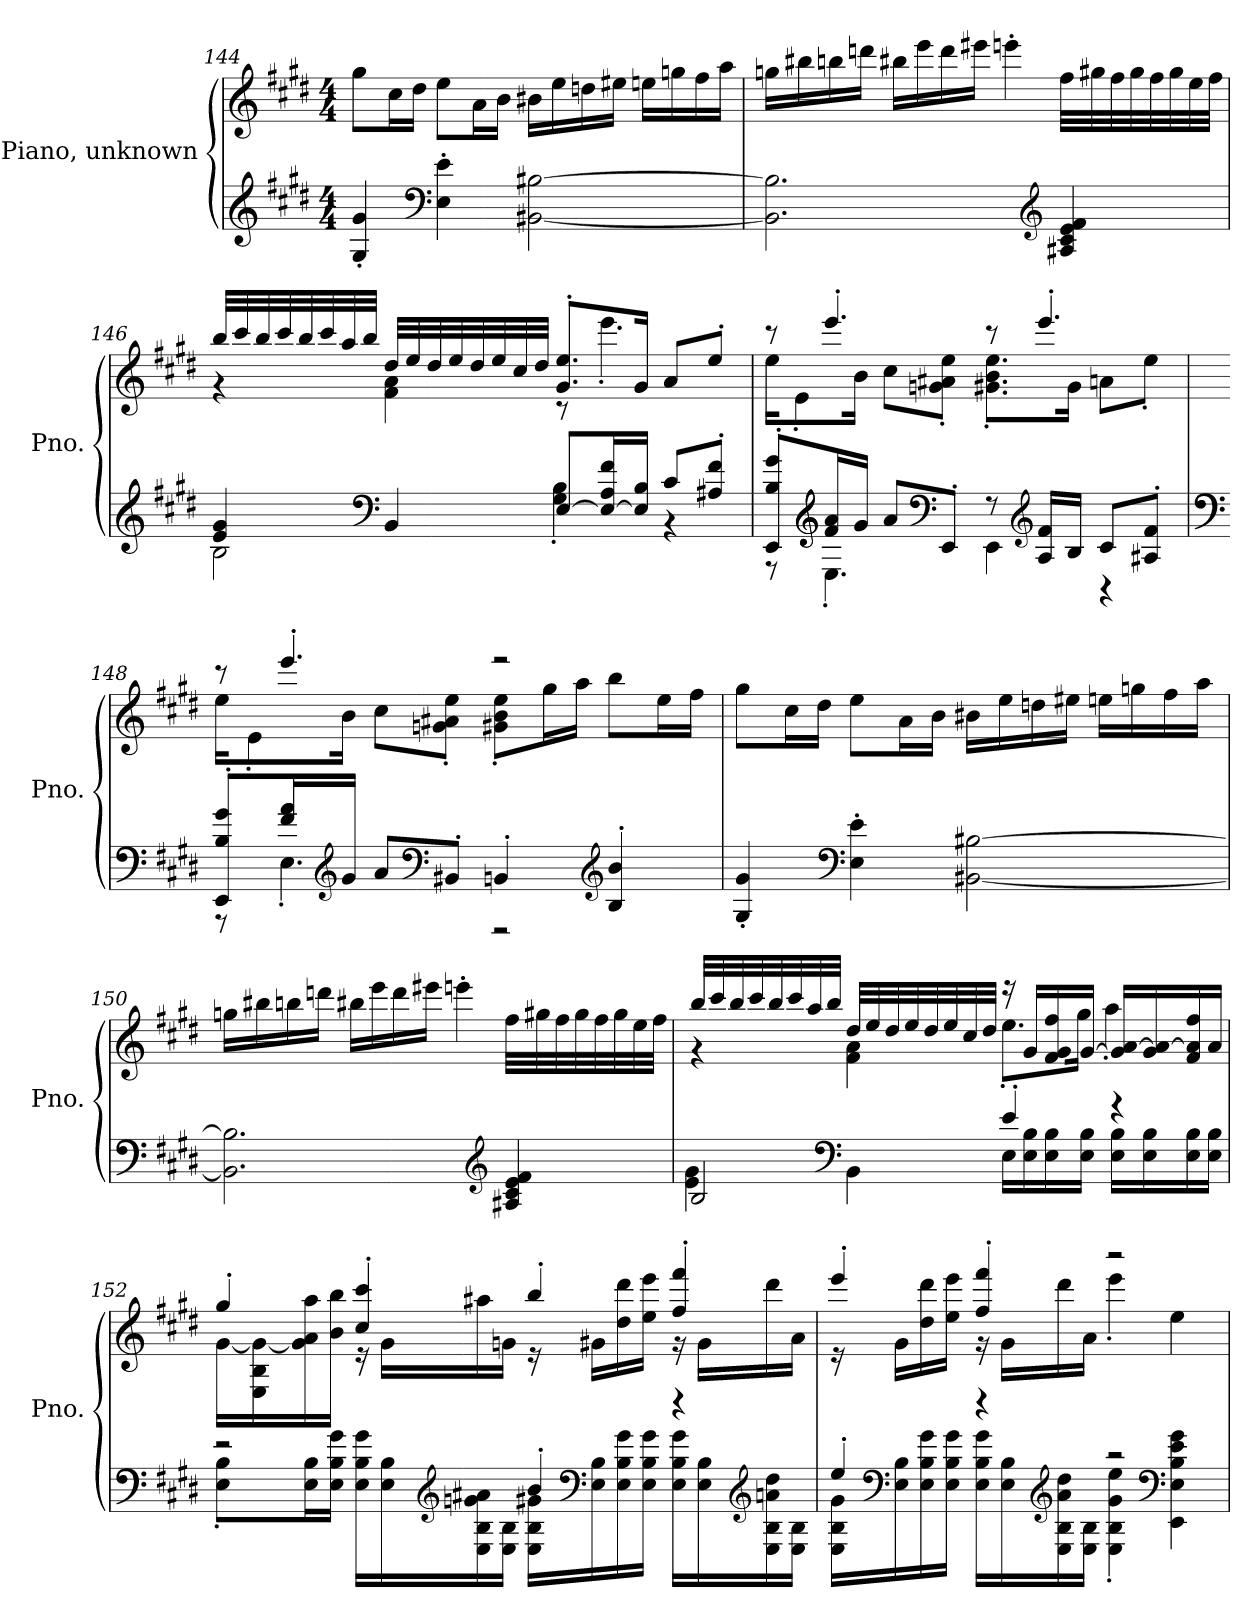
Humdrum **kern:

**kern	**kern
*part1	*part1
*staff2	*staff1
*I"Piano, unknown	*
*I'Pno.	*
!!LO:LB:g=z
*clefG2	*clefG2
*k[f#c#g#d#]	*k[f#c#g#d#]
*M4/4	*M4/4
=144	=144
4G#/' 4g#/'	8gg#\L
.	16cc#\L
.	16dd#\JJ
*clefF4	*
4E\' 4e\'	8ee\L
.	16a\L
.	16b\JJ
[2BB#X\ [2B#X\	16b#X\LL
.	16ee\
.	16ddn\
.	16ee#X\JJ
.	16een\LL
.	16ggn\
.	16ff#\
.	16aa\JJ
=145	=145
2.BB#\] 2.B#\]	16ggn\LL
.	16bb#X\
.	16bbn\
.	16dddn\JJ
.	16bb#X\LL
.	16eee\
.	16ddd\
.	16eee#X\JJ
.	4eeen'\
*clefG2	*
4A#X/ 4c#/ 4e/ 4f#/	32ff#\LLL
.	32gg#X\
.	32ff#\
.	32gg#\
.	32ff#\
.	32gg#\
.	32ee\
.	32ff#\JJJ
!!LO:PB:g=z
=146	=146
*^	*^
4e/ 4g#/	2B\	32bb/LLL	4r
.	.	32ccc#/	.
.	.	32bb/	.
.	.	32ccc#/	.
.	.	32bb/	.
.	.	32ccc#/	.
.	.	32aa/	.
.	.	32bb/JJJ	.
*clefF4	*	*	*
4BB/	.	32dd#/LLL	4f#\ 4a\
.	.	32ee/	.
.	.	32dd#/	.
.	.	32ee/	.
.	.	32dd#/	.
.	.	32ee/	.
.	.	32cc#/	.
.	.	32dd#/JJJ	.
[8E/L	4G#\' 4B\'	8.g#/' 8.ee/'L	8r
16E/_ 16A/ 16f#/L	.	.	4.eee'\
16E/] 16B/JJ	.	16g#/Jk	.
8c#/L	4r	8a/L	.
8A#X/' 8f#/'J	.	8ee'/J	.
!!LO:LB:g=z	!!
=147	=147	=147	=147
8EE/' 8B/' 8g#/'L	8r	8r	16ee\KL
.	.	.	8e'\
*clefG2	*	*	*
16f#/ 16a/L	4.E'\	4.eee'/	.
16g#/JJ	.	.	16b\Jk
8a/L	.	.	8cc#\L
*clefF4	*	*	*
8EE'/J	.	.	8gn\' 8a#X\' 8ee\'J
8r	4EE\	8r	8.g#X\' 8.b\' 8.ee\'L
*clefG2	*	*	*
16A/ 16f#/LL	.	4.eee'/	.
16B/JJ	.	.	16g#\Jk
8c#/L	4r	.	8an\L
8A#X/' 8f#/'J	.	.	8ee'\J
=148	=148	=148	=148
*clefF4	*	*	*
8EE/' 8B/' 8g#/'L	8r	8r	16ee\KL
.	.	.	8e'\
16f#/ 16a/L	4.E'\	4.eee'/	.
*clefG2	*	*	*
16g#/JJ	.	.	16b\Jk
8a/L	.	.	8cc#\L
*clefF4	*	*	*
8BB#X'/J	.	.	8gn\' 8a#X\' 8ee\'J
4BBn'/	2r	2r	8g#X\' 8b\' 8ee\'L
.	.	.	16gg#\L
.	.	.	16aa\JJ
*clefG2	*	*	*
4B/' 4b/'	.	.	8bb\L
.	.	.	16ee\L
.	.	.	16ff#\JJ
*v	*v	*	*
*	*v	*v
!!LO:LB:g=z
=149	=149
4G#/' 4g#/'	8gg#\L
.	16cc#\L
.	16dd#\JJ
*clefF4	*
4E\' 4e\'	8ee\L
.	16a\L
.	16b\JJ
[2BB#X\ [2B#X\	16b#X\LL
.	16ee\
.	16ddn\
.	16ee#X\JJ
.	16een\LL
.	16ggn\
.	16ff#\
.	16aa\JJ
=150	=150
2.BB#\] 2.B#\]	16ggn\LL
.	16bb#X\
.	16bbn\
.	16dddn\JJ
.	16bb#X\LL
.	16eee\
.	16ddd\
.	16eee#X\JJ
.	4eeen'\
*clefG2	*
4A#X/ 4c#/ 4e/ 4f#/	32ff#\LLL
.	32gg#X\
.	32ff#\
.	32gg#\
.	32ff#\
.	32gg#\
.	32ee\
.	32ff#\JJJ
!!LO:LB:g=z
=151	=151
*^	*^
2B/	4e\ 4g#\	32bb/LLL	4r
.	.	32ccc#/	.
.	.	32bb/	.
.	.	32ccc#/	.
.	.	32bb/	.
.	.	32ccc#/	.
.	.	32aa/	.
.	.	32bb/JJJ	.
*clefF4	*	*	*
.	4BB\	32dd#/LLL	4f#\ 4a\
.	.	32ee/	.
.	.	32dd#/	.
.	.	32ee/	.
.	.	32dd#/	.
.	.	32ee/	.
.	.	32cc#/	.
.	.	32dd#/JJJ	.
4e'/	16E\LL	16r	8.ee'\L
.	16E\ 16B\	16g#/LL	.
.	16E\ 16B\	16f#/ 16g#/ 16ff#/	.
.	16E\ 16B\JJ	[16g#/JJ	16gg#\Jk
4r	16E\ 16B\LL	16g#/] [16a/LL	4aa'\
.	16E\ 16B\	16g#/ 16a/_	.
.	16E\ 16B\	16f#/ 16a/] 16ff#/	.
.	16E\ 16B\JJ	16a/JJ	.
!!LO:LB:g=z	!!
=152	=152	=152	=152
2r	8E\' 8B\'L	4gg#'/	[16g#\LL
.	.	.	16E\ 16B\ 16g#\_
.	16E\ 16B\L	.	16g#\] 16a\ 16aa\
.	16E\ 16B\ 16g#\JJ	.	16b\ 16bb\JJ
.	16E\ 16B\ 16g#\LL	4cc#/' 4ccc#/'	16r
.	16E\ 16B\	.	16g#\LL
*clefG2	*	*	*
.	16E\ 16B\ 16gn\ 16a#X\	.	16aa#X\
.	16E\ 16B\JJ	.	16gn\JJ
4b'/	16E\ 16B\ 16g#X\LL	4bb'/	16r
*clefF4	*	*	*
.	16E\ 16B\	.	16g#X\LL
.	16E\ 16B\ 16g#\	.	16dd#\ 16ddd#\
.	16E\ 16B\ 16g#\JJ	.	16ee\ 16eee\JJ
4r	16E\ 16B\ 16g#\LL	4ff#/' 4fff#/'	16r
.	16E\ 16B\	.	16g#\LL
*clefG2	*	*	*
.	16E\ 16B\ 16an\ 16dd#\	.	16ddd#\
.	16E\ 16B\JJ	.	16a\JJ
!!LO:LB:g=z	!!
=153	=153	=153	=153
4ee'/	16E\ 16B\ 16g#\LL	4eee'/	16r
*clefF4	*	*	*
.	16E\ 16B\	.	16g#\LL
.	16E\ 16B\ 16g#\	.	16dd#\ 16ddd#\
.	16E\ 16B\ 16g#\JJ	.	16ee\ 16eee\JJ
4r	16E\ 16B\ 16g#\LL	4ff#/' 4fff#/'	16r
.	16E\ 16B\	.	16g#\LL
*clefG2	*	*	*
.	16E\ 16B\ 16a\ 16dd#\	.	16ddd#\
.	16E\ 16B\JJ	.	16a\JJ
2r	4E\' 4B\' 4g#\' 4ee\'	2r	4eee'\
*clefF4	*	*	*
.	4EE\ 4E\ 4B\ 4e\ 4g#\	.	4ee\
*v	*v	*	*
*	*v	*v
=	=
*-	*-
